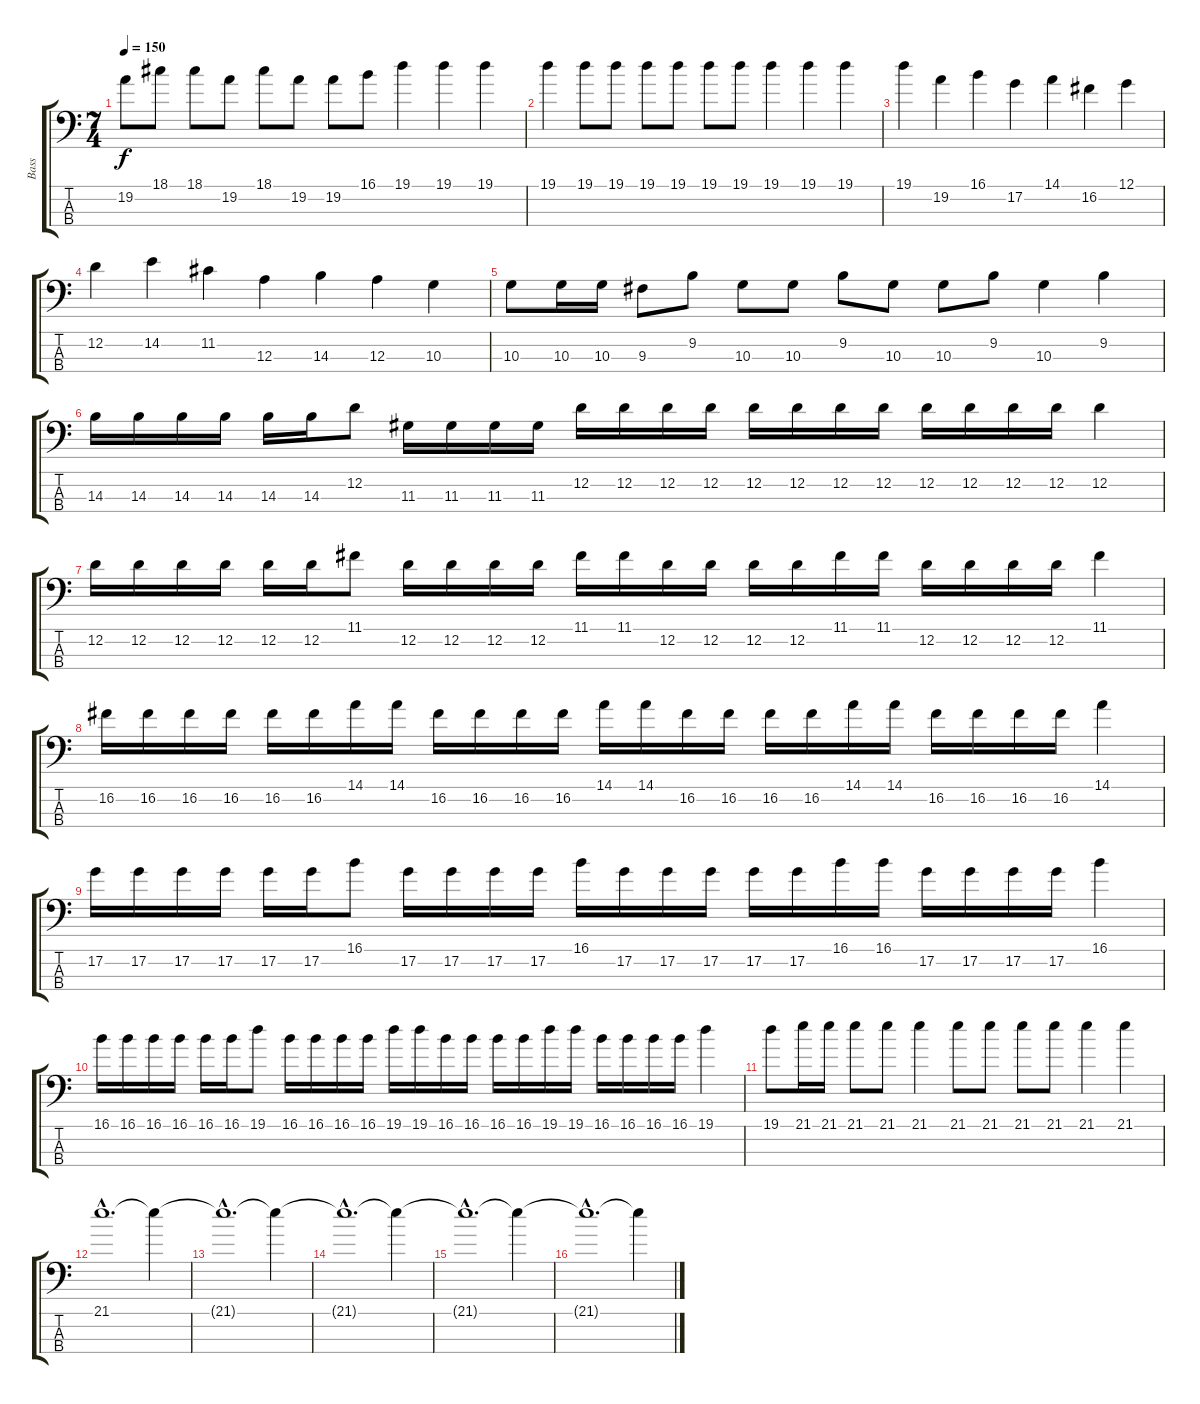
\track ("Bass" "Bass") {instrument fretlessbass}
\staff {score tabs}
\tuning (G2 D2 A1 E1) {hide}
\ts (7 4)
\tempo 150
\clef f4
\ks c
19.2.8{dy f} 18.1.8 18.1.8 19.2.8 18.1.8 19.2.8 19.2.8 16.1.8 19.1.4 19.1.4 19.1.4 |
19.1.4 19.1.8 19.1.8 19.1.8 19.1.8 19.1.8 19.1.8 19.1.4 19.1.4 19.1.4 |
19.1.4 19.2.4 16.1.4 17.2.4 14.1.4 16.2.4 12.1.4 |
12.2.4 14.2.4 11.2.4 12.3.4 14.3.4 12.3.4 10.3.4 |
10.3.8 10.3.16 10.3.16 9.3.8 9.2.8 10.3.8 10.3.8 9.2.8 10.3.8 10.3.8 9.2.8 10.3.4 9.2.4 |
14.3.16 14.3.16 14.3.16 14.3.16 14.3.16 14.3.16 12.2.8 11.3.16 11.3.16 11.3.16 11.3.16 12.2.16 12.2.16 12.2.16 12.2.16 12.2.16 12.2.16 12.2.16 12.2.16 12.2.16 12.2.16 12.2.16 12.2.16 12.2.4 |
12.2.16 12.2.16 12.2.16 12.2.16 12.2.16 12.2.16 11.1.8 12.2.16 12.2.16 12.2.16 12.2.16 11.1.16 11.1.16 12.2.16 12.2.16 12.2.16 12.2.16 11.1.16 11.1.16 12.2.16 12.2.16 12.2.16 12.2.16 11.1.4 |
16.2.16 16.2.16 16.2.16 16.2.16 16.2.16 16.2.16 14.1.16 14.1.16 16.2.16 16.2.16 16.2.16 16.2.16 14.1.16 14.1.16 16.2.16 16.2.16 16.2.16 16.2.16 14.1.16 14.1.16 16.2.16 16.2.16 16.2.16 16.2.16 14.1.4 |
17.2.16 17.2.16 17.2.16 17.2.16 17.2.16 17.2.16 16.1.8 17.2.16 17.2.16 17.2.16 17.2.16 16.1.16 17.2.16 17.2.16 17.2.16 17.2.16 17.2.16 16.1.16 16.1.16 17.2.16 17.2.16 17.2.16 17.2.16 16.1.4 |
16.1.16 16.1.16 16.1.16 16.1.16 16.1.16 16.1.16 19.1.8 16.1.16 16.1.16 16.1.16 16.1.16 19.1.16 19.1.16 16.1.16 16.1.16 16.1.16 16.1.16 19.1.16 19.1.16 16.1.16 16.1.16 16.1.16 16.1.16 19.1.4 |
19.1.8 21.1.16 21.1.16 21.1.8 21.1.8 21.1.4 21.1.8 21.1.8 21.1.8 21.1.8 21.1.4 21.1.4 |
21.1{hac}.1{d} 21.1{t}.4 |
21.1{hac t}.1{d} 21.1{t}.4 |
21.1{hac t}.1{d} 21.1{t}.4 |
21.1{hac t}.1{d} 21.1{t}.4 |
21.1{hac t}.1{d} 21.1{t}.4
